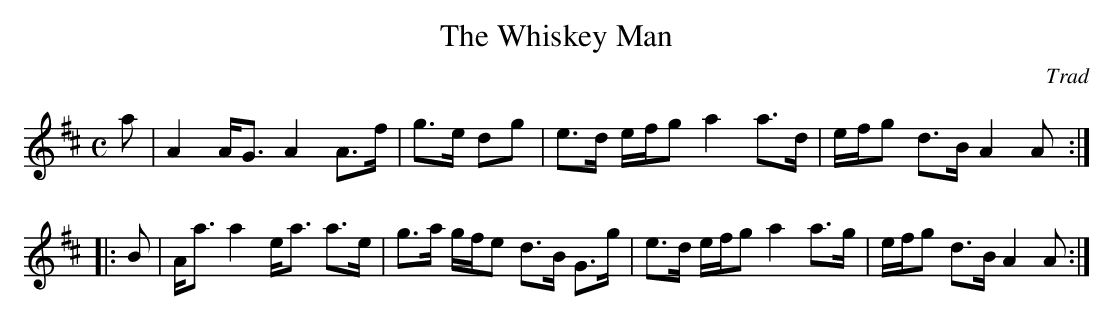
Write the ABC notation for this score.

X:1
T:Whiskey Man, The
C:Trad
M:C
L:1/8
K:Amix
a|A2 A<G A2 A>f|g>e dg|e>d e/f/g a2 a>d|e/f/g d>B A2A:|
|:B|A<a a2 e<a a>e|g>a g/f/e d>B G>g|e>d e/f/g a2 a>g|e/f/g d>B A2 A:|]
